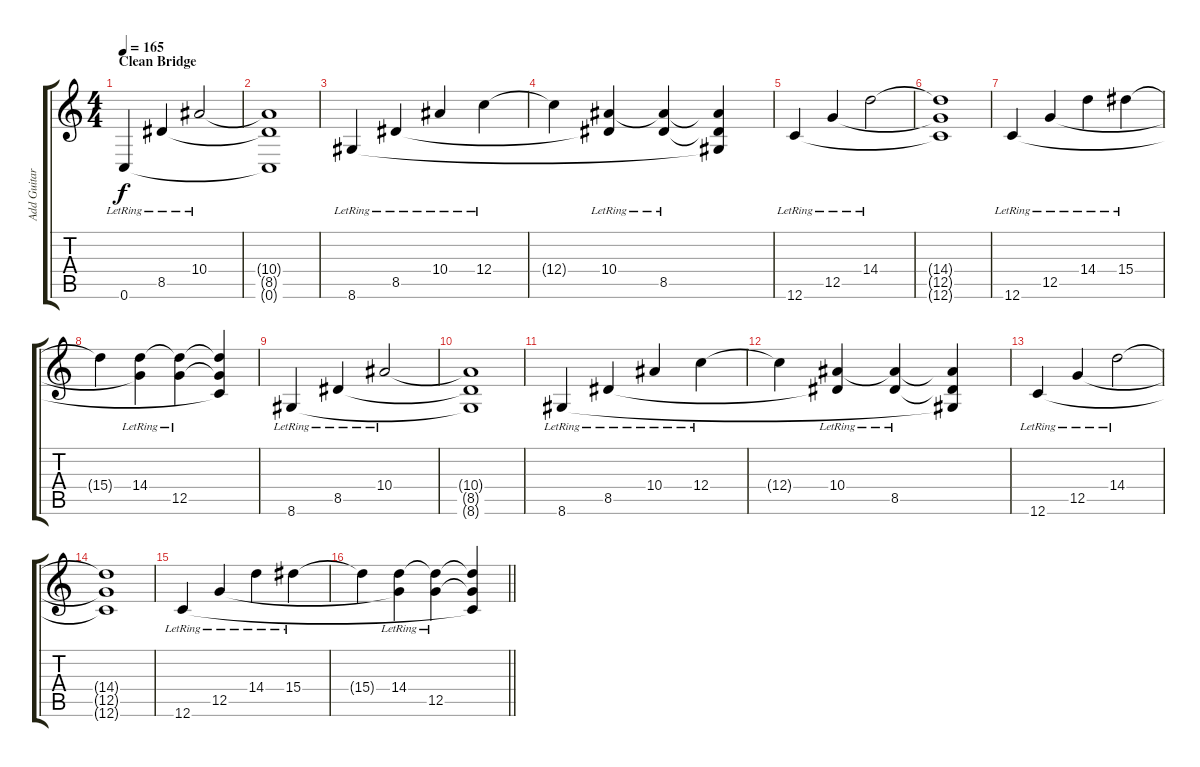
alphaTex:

\track ("Add Guitar" "Add Guitar") {instrument distortionguitar}
\staff {score tabs}
\tuning (D4 A3 F3 C3 G2 C2) {hide}
\ts (4 4)
\section ("" "Clean Bridge")
\tempo 165
\clef g2
\ks c
0.6{lr}.4{dy f volume 14 instrument electricguitarclean} 8.5{lr}.4 10.4{lr}.2 |
(10.4{t} 8.5{t} 0.6{t}).1 |
8.6{lr}.4 8.5{lr}.4 10.4{lr}.4 12.4{lr}.4 |
12.4{t}.4 (10.4{lr} 8.5{t}).4 (10.4{t} 8.5{lr}).4 (10.4{t} 8.5{t} 8.6{t}).4 |
12.6{lr}.4 12.5{lr}.4 14.4{lr}.2 |
(14.4{t} 12.5{t} 12.6{t}).1 |
12.6{lr}.4 12.5{lr}.4 14.4{lr}.4 15.4{lr}.4 |
15.4{t}.4 (14.4{lr} 12.5{t}).4 (14.4{t} 12.5{lr}).4 (14.4{t} 12.5{t} 12.6{t}).4 |
8.6{lr}.4 8.5{lr}.4 10.4{lr}.2 |
(10.4{t} 8.5{t} 8.6{t}).1 |
8.6{lr}.4 8.5{lr}.4 10.4{lr}.4 12.4{lr}.4 |
12.4{t}.4 (10.4{lr} 8.5{t}).4 (10.4{t} 8.5{lr}).4 (10.4{t} 8.5{t} 8.6{t}).4 |
12.6{lr}.4 12.5{lr}.4 14.4{lr}.2 |
(14.4{t} 12.5{t} 12.6{t}).1 |
12.6{lr}.4 12.5{lr}.4 14.4{lr}.4 15.4{lr}.4 |
\barLineRight lightlight
15.4{t}.4 (14.4{lr} 12.5{t}).4 (14.4{t} 12.5{lr}).4 (14.4{t} 12.5{t} 12.6{t}).4
